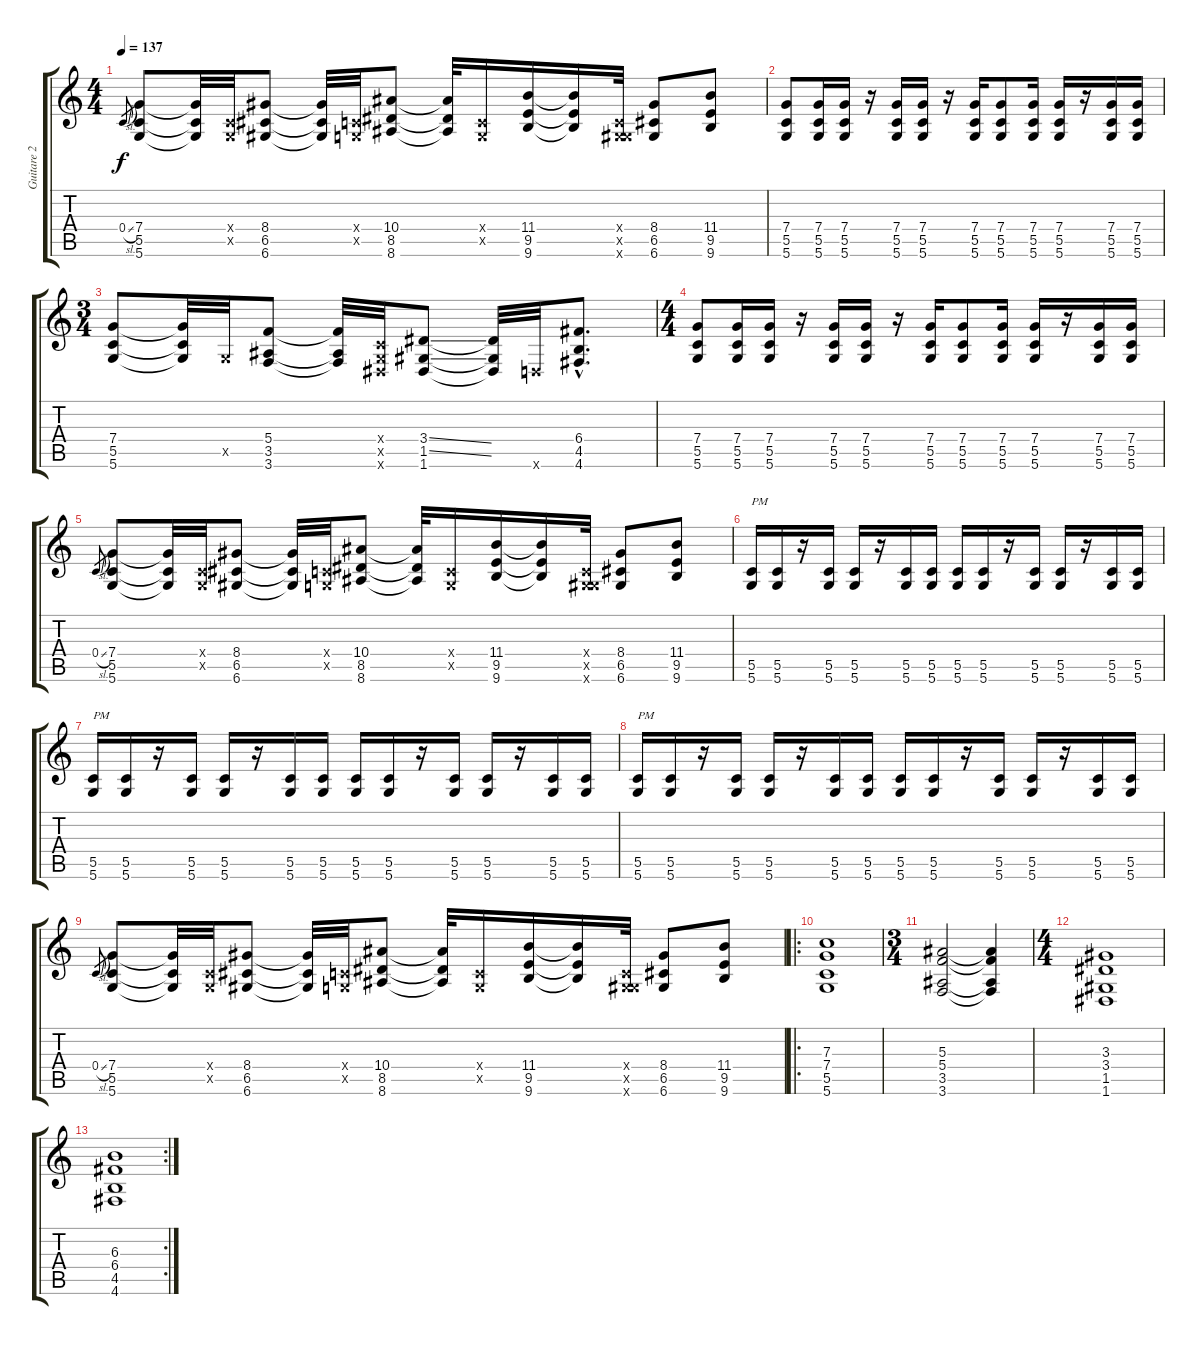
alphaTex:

\track ("Guitare 2 - Julien" "Guitare 2 ") {instrument distortionguitar}
\staff {score tabs}
\tuning (D4 A3 F3 C3 G2 D2) {hide}
\ts (4 4)
\tempo 137
\clef g2
\ks c
0.4{sl}.8{gr dy f} (7.4 5.5 5.6).8 (7.4{t} 5.5{t} 5.6{t}).32 (0.4{x} 0.5{x}).32 (8.4 6.5 6.6).8 (8.4{t} 6.5{t} 6.6{t}).32 (0.4{x} 0.5{x}).32 (10.4 8.5 8.6).8 (10.4{t} 8.5{t} 8.6{t}).32 (0.4{x} 0.5{x}).16 (11.4 9.5 9.6).16 (11.4{t} 9.5{t} 9.6{t}).16 (0.4{x} 0.5{x} 6.6{x}).32 (8.4 6.5 6.6).8 (11.4 9.5 9.6).8 |
(7.4 5.5 5.6).8 (7.4 5.5 5.6).16 (7.4 5.5 5.6).16 r.16 (7.4 5.5 5.6).16 (7.4 5.5 5.6).16 r.16 (7.4 5.5 5.6).16 (7.4 5.5 5.6).8 (7.4 5.5 5.6).16 (7.4 5.5 5.6).16 r.16 (7.4 5.5 5.6).16 (7.4 5.5 5.6).16 |
\ts (3 4)
(7.4 5.5 5.6).8 (7.4{t} 5.5{t} 5.6{t}).32 0.5{x}.32 (5.4 3.5 3.6).8 (5.4{t} 3.5{t} 3.6{t}).32 (0.4{x} 0.5{x} 1.6{x}).32 (3.4{ss} 1.5{ss} 1.6).8 (3.4{t} 1.5{t} 1.6{t}).32 0.6{x}.32 (6.4{hac} 4.5{hac} 4.6{hac}).8{d} |
\ts (4 4)
(7.4 5.5 5.6).8 (7.4 5.5 5.6).16 (7.4 5.5 5.6).16 r.16 (7.4 5.5 5.6).16 (7.4 5.5 5.6).16 r.16 (7.4 5.5 5.6).16 (7.4 5.5 5.6).8 (7.4 5.5 5.6).16 (7.4 5.5 5.6).16 r.16 (7.4 5.5 5.6).16 (7.4 5.5 5.6).16 |
0.4{sl}.8{gr} (7.4 5.5 5.6).8 (7.4{t} 5.5{t} 5.6{t}).32 (0.4{x} 0.5{x}).32 (8.4 6.5 6.6).8 (8.4{t} 6.5{t} 6.6{t}).32 (0.4{x} 0.5{x}).32 (10.4 8.5 8.6).8 (10.4{t} 8.5{t} 8.6{t}).32 (0.4{x} 0.5{x}).16 (11.4 9.5 9.6).16 (11.4{t} 9.5{t} 9.6{t}).16 (0.4{x} 0.5{x} 6.6{x}).32 (8.4 6.5 6.6).8 (11.4 9.5 9.6).8 |
(5.5 5.6).16{txt "PM"} (5.5 5.6).16 r.16 (5.5 5.6).16 (5.5 5.6).16 r.16 (5.5 5.6).16 (5.5 5.6).16 (5.5 5.6).16 (5.5 5.6).16 r.16 (5.5 5.6).16 (5.5 5.6).16 r.16 (5.5 5.6).16 (5.5 5.6).16 |
(5.5 5.6).16{txt "PM"} (5.5 5.6).16 r.16 (5.5 5.6).16 (5.5 5.6).16 r.16 (5.5 5.6).16 (5.5 5.6).16 (5.5 5.6).16 (5.5 5.6).16 r.16 (5.5 5.6).16 (5.5 5.6).16 r.16 (5.5 5.6).16 (5.5 5.6).16 |
(5.5 5.6).16{txt "PM"} (5.5 5.6).16 r.16 (5.5 5.6).16 (5.5 5.6).16 r.16 (5.5 5.6).16 (5.5 5.6).16 (5.5 5.6).16 (5.5 5.6).16 r.16 (5.5 5.6).16 (5.5 5.6).16 r.16 (5.5 5.6).16 (5.5 5.6).16 |
0.4{sl}.8{gr} (7.4 5.5 5.6).8 (7.4{t} 5.5{t} 5.6{t}).32 (0.4{x} 0.5{x}).32 (8.4 6.5 6.6).8 (8.4{t} 6.5{t} 6.6{t}).32 (0.4{x} 0.5{x}).32 (10.4 8.5 8.6).8 (10.4{t} 8.5{t} 8.6{t}).32 (0.4{x} 0.5{x}).16 (11.4 9.5 9.6).16 (11.4{t} 9.5{t} 9.6{t}).16 (0.4{x} 0.5{x} 6.6{x}).32 (8.4 6.5 6.6).8 (11.4 9.5 9.6).8 |
\ro
(7.3 7.4 5.5 5.6).1{volume 11} |
\ts (3 4)
(5.3 5.4 3.5 3.6).2 (5.3{t} 5.4{t} 3.5{t} 3.6{t}).4 |
\ts (4 4)
(3.3 3.4 1.5 1.6).1 |
\rc 2
(6.3 6.4 4.5 4.6).1
